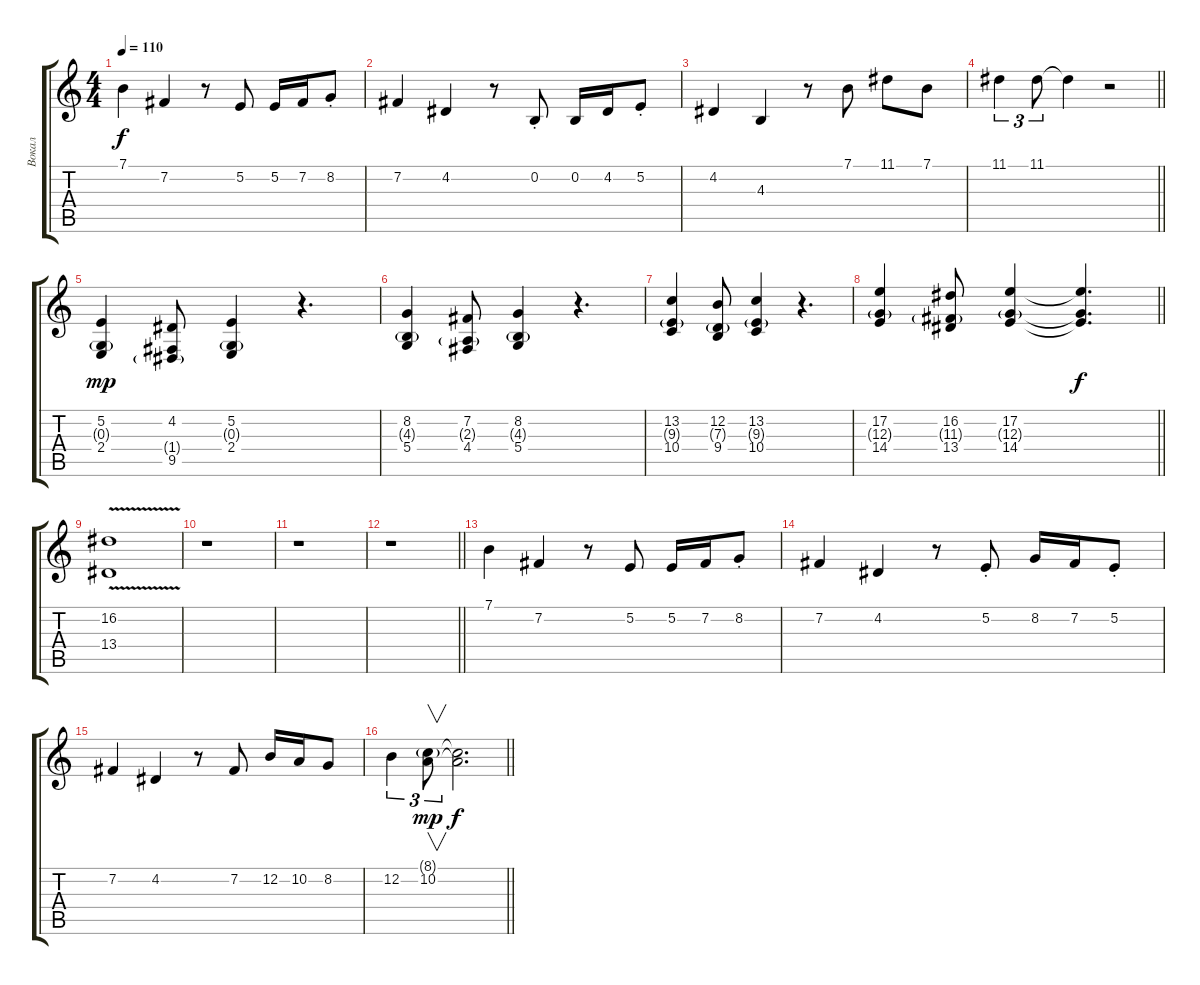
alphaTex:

\track ("Вокал" "Вокал") {instrument drawbarorgan}
\staff {score tabs}
\tuning (E4 B3 G3 D3 A2 E2) {hide}
\ts (4 4)
\tempo 110
\clef g2
\ks c
7.1.4{dy f} 7.2.4 r.8 5.2.8 5.2.16 7.2.16 8.2{st}.8 |
7.2.4 4.2.4 r.8 0.2{st}.8 0.2.16 4.2.16 5.2{st}.8 |
4.2.4 4.3.4 r.8 7.1.8 11.1.8 7.1.8 |
\barLineRight lightlight
11.1.4{tu (3 2)} 11.1.8{tu (3 2)} 11.1{t}.4 r.2 |
(5.2 0.3{g} 2.4).4{dy mp} (4.2 1.4{g} 9.5).8 (5.2 0.3{g} 2.4).4 r.4{d} |
(8.2 4.3{g} 5.4).4 (7.2 2.3{g} 4.4).8 (8.2 4.3{g} 5.4).4 r.4{d} |
(13.2 9.3{g} 10.4).4 (12.2 7.3{g} 9.4).8 (13.2 9.3{g} 10.4).4 r.4{d} |
\barLineRight lightlight
(17.2 12.3{g} 14.4).4 (16.2 11.3{g} 13.4).8 (17.2 12.3{g} 14.4).4 (17.2{t} 12.3{t} 14.4{t}).4{d dy f} |
(16.2{v} 13.4).1 |
r.1 |
r.1 |
\barLineRight lightlight
r.1 |
7.1.4 7.2.4 r.8 5.2.8 5.2.16 7.2.16 8.2{st}.8 |
7.2.4 4.2.4 r.8 5.2{st}.8 8.2.16 7.2.16 5.2{st}.8 |
7.2.4 4.2.4 r.8 7.2.8 12.2.16 10.2.16 8.2.8 |
\barLineRight lightlight
12.2.4{tu (3 2)} (8.1{g} 10.2).8{v tu (3 2) dy mp} (8.1{t} 10.2{t}).2{d dy f}
